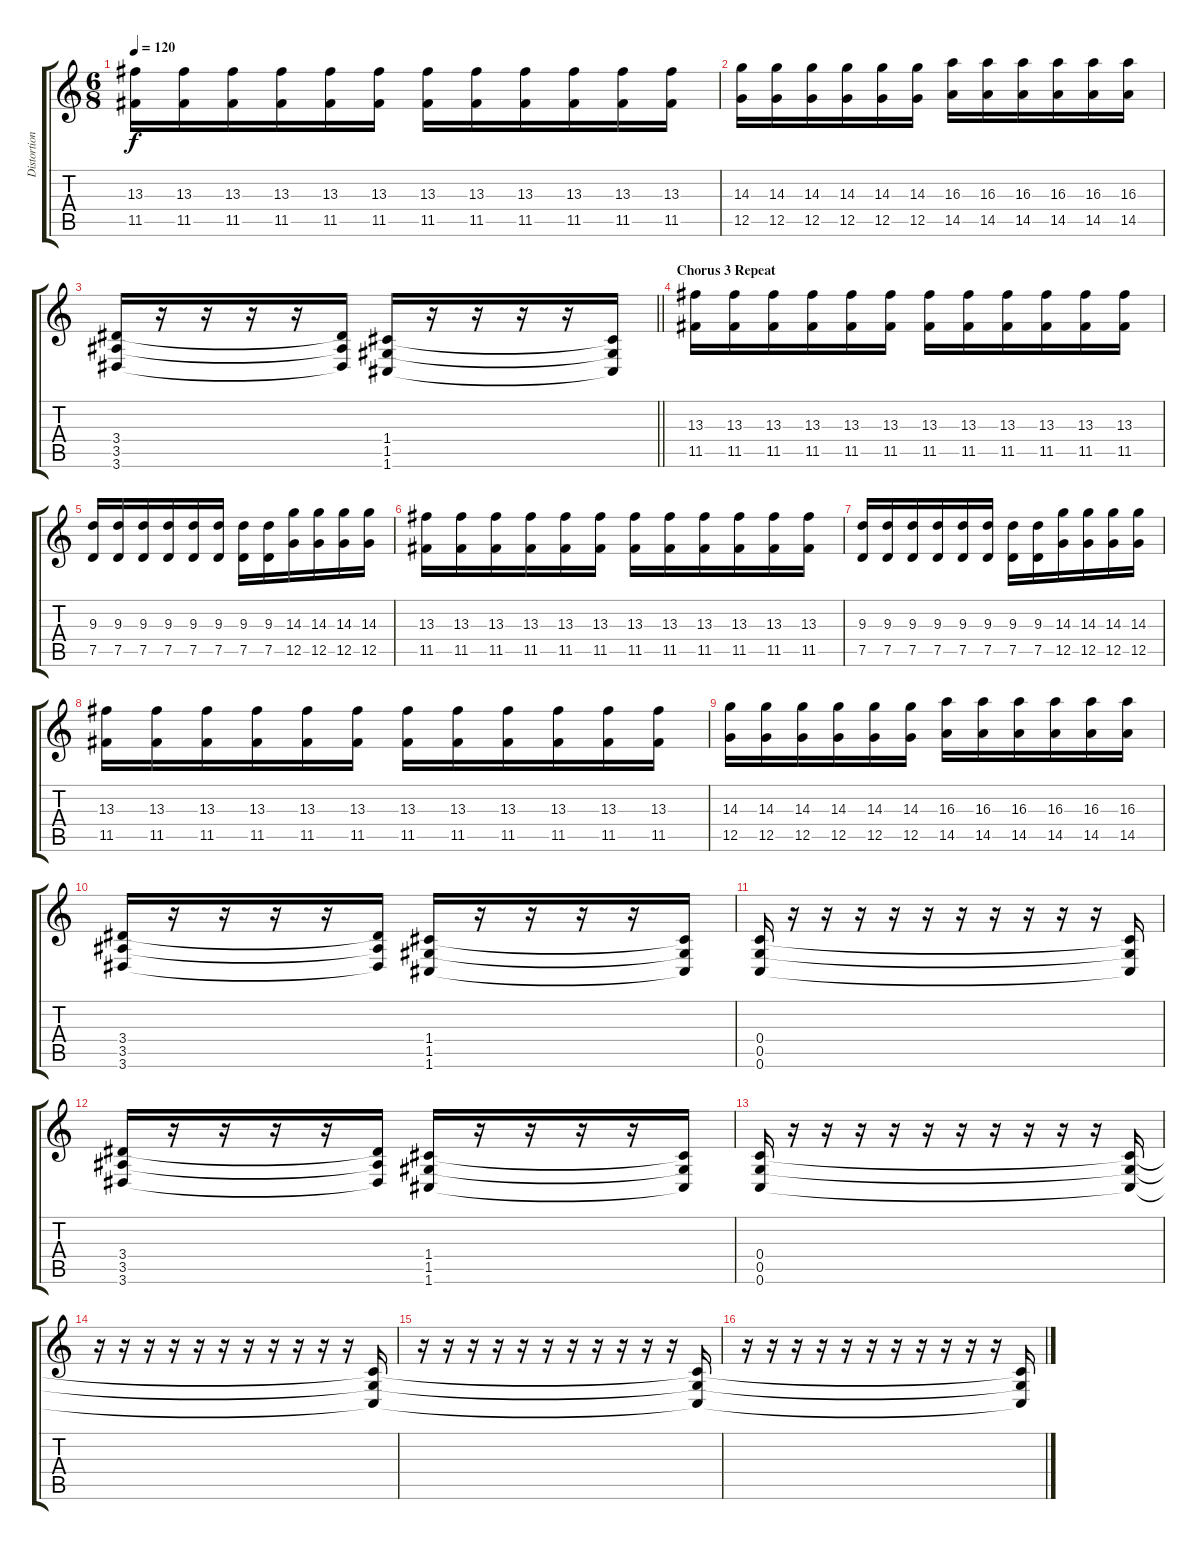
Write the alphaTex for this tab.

\track ("Distortion 1" "Distortion") {instrument distortionguitar}
\staff {score tabs}
\tuning (D4 A3 F3 C3 G2 C2) {hide}
\ts (6 8)
\tempo 120
\clef g2
\ks c
(13.3 11.5).16{dy f} (13.3 11.5).16 (13.3 11.5).16 (13.3 11.5).16 (13.3 11.5).16 (13.3 11.5).16 (13.3 11.5).16 (13.3 11.5).16 (13.3 11.5).16 (13.3 11.5).16 (13.3 11.5).16 (13.3 11.5).16 |
(14.3 12.5).16 (14.3 12.5).16 (14.3 12.5).16 (14.3 12.5).16 (14.3 12.5).16 (14.3 12.5).16 (16.3 14.5).16 (16.3 14.5).16 (16.3 14.5).16 (16.3 14.5).16 (16.3 14.5).16 (16.3 14.5).16 |
\barLineRight lightlight
(3.4 3.5 3.6).16 r.16 r.16 r.16 r.16 (3.4{t} 3.5{t} 3.6{t}).16 (1.4 1.5 1.6).16 r.16 r.16 r.16 r.16 (1.4{t} 1.5{t} 1.6{t}).16 |
\section ("" "Chorus 3 Repeat")
(13.3 11.5).16 (13.3 11.5).16 (13.3 11.5).16 (13.3 11.5).16 (13.3 11.5).16 (13.3 11.5).16 (13.3 11.5).16 (13.3 11.5).16 (13.3 11.5).16 (13.3 11.5).16 (13.3 11.5).16 (13.3 11.5).16 |
(9.3 7.5).16 (9.3 7.5).16 (9.3 7.5).16 (9.3 7.5).16 (9.3 7.5).16 (9.3 7.5).16 (9.3 7.5).16 (9.3 7.5).16 (14.3 12.5).16 (14.3 12.5).16 (14.3 12.5).16 (14.3 12.5).16 |
(13.3 11.5).16 (13.3 11.5).16 (13.3 11.5).16 (13.3 11.5).16 (13.3 11.5).16 (13.3 11.5).16 (13.3 11.5).16 (13.3 11.5).16 (13.3 11.5).16 (13.3 11.5).16 (13.3 11.5).16 (13.3 11.5).16 |
(9.3 7.5).16 (9.3 7.5).16 (9.3 7.5).16 (9.3 7.5).16 (9.3 7.5).16 (9.3 7.5).16 (9.3 7.5).16 (9.3 7.5).16 (14.3 12.5).16 (14.3 12.5).16 (14.3 12.5).16 (14.3 12.5).16 |
(13.3 11.5).16 (13.3 11.5).16 (13.3 11.5).16 (13.3 11.5).16 (13.3 11.5).16 (13.3 11.5).16 (13.3 11.5).16 (13.3 11.5).16 (13.3 11.5).16 (13.3 11.5).16 (13.3 11.5).16 (13.3 11.5).16 |
(14.3 12.5).16 (14.3 12.5).16 (14.3 12.5).16 (14.3 12.5).16 (14.3 12.5).16 (14.3 12.5).16 (16.3 14.5).16 (16.3 14.5).16 (16.3 14.5).16 (16.3 14.5).16 (16.3 14.5).16 (16.3 14.5).16 |
(3.4 3.5 3.6).16 r.16 r.16 r.16 r.16 (3.4{t} 3.5{t} 3.6{t}).16 (1.4 1.5 1.6).16 r.16 r.16 r.16 r.16 (1.4{t} 1.5{t} 1.6{t}).16 |
(0.4 0.5 0.6).16 r.16 r.16 r.16 r.16 r.16 r.16 r.16 r.16 r.16 r.16 (0.4{t} 0.5{t} 0.6{t}).16 |
(3.4 3.5 3.6).16 r.16 r.16 r.16 r.16 (3.4{t} 3.5{t} 3.6{t}).16 (1.4 1.5 1.6).16 r.16 r.16 r.16 r.16 (1.4{t} 1.5{t} 1.6{t}).16 |
(0.4 0.5 0.6).16 r.16 r.16 r.16 r.16 r.16 r.16 r.16 r.16 r.16 r.16 (0.4{t} 0.5{t} 0.6{t}).16 |
r.16 r.16 r.16 r.16 r.16 r.16 r.16 r.16 r.16 r.16 r.16 (0.4{t} 0.5{t} 0.6{t}).16 |
r.16 r.16 r.16 r.16 r.16 r.16 r.16 r.16 r.16 r.16 r.16 (0.4{t} 0.5{t} 0.6{t}).16 |
r.16 r.16 r.16 r.16 r.16 r.16 r.16 r.16 r.16 r.16 r.16 (0.4{t} 0.5{t} 0.6{t}).16
